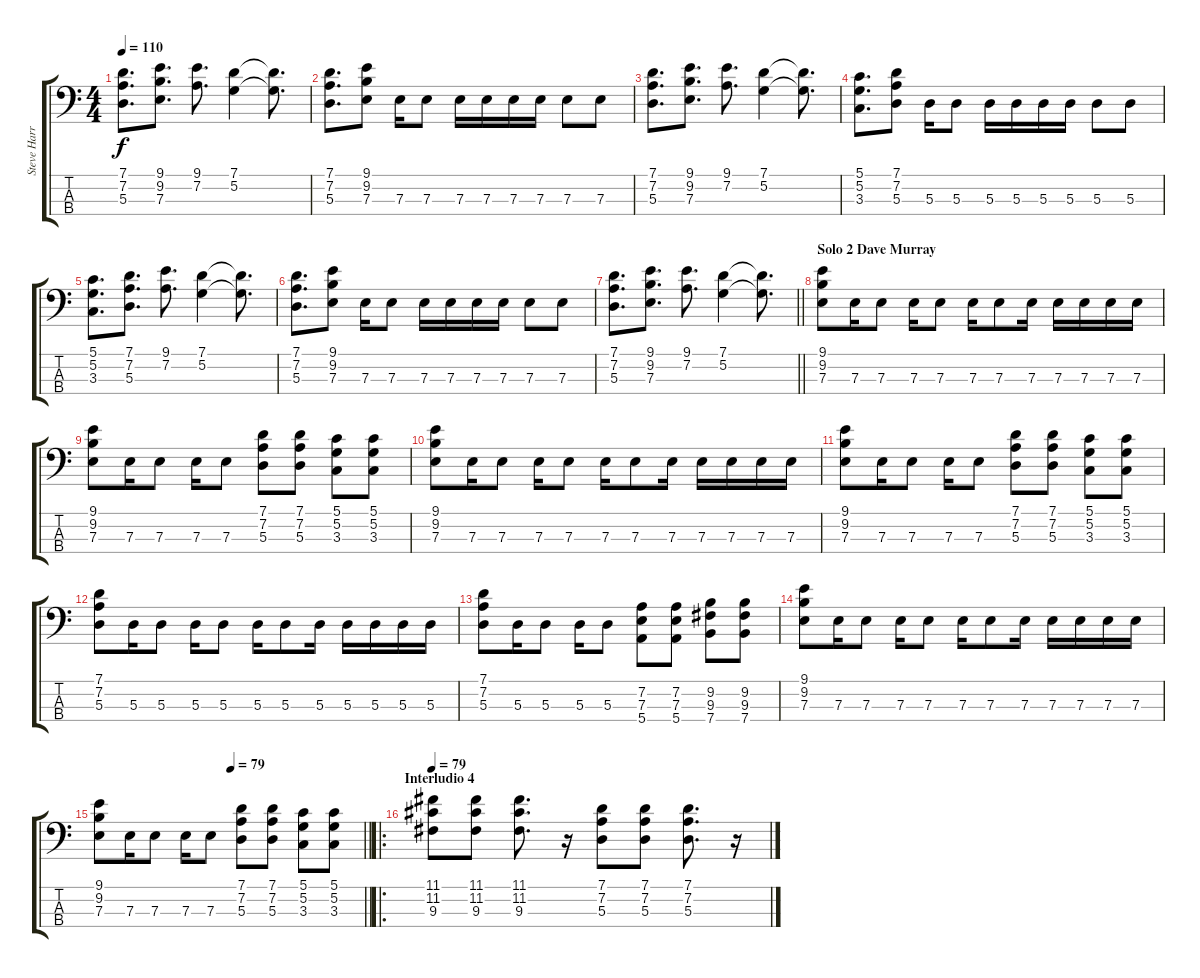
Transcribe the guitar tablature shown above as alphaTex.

\track ("Steve Harris" "Steve Harr") {instrument electricbassfinger}
\staff {score tabs}
\tuning (G2 D2 A1 E1) {hide}
\ts (4 4)
\tempo 110
\clef f4
\ks c
(7.1 7.2 5.3).8{d dy f} (9.1 9.2 7.3).8{d} (9.1 7.2).8{d} (7.1 5.2).4 (7.1{t} 5.2{t}).8{d} |
(7.1 7.2 5.3).8{d} (9.1 9.2 7.3).8 7.3.16 7.3.8 7.3.16 7.3.16 7.3.16 7.3.16 7.3.8 7.3.8 |
(7.1 7.2 5.3).8{d} (9.1 9.2 7.3).8{d} (9.1 7.2).8{d} (7.1 5.2).4 (7.1{t} 5.2{t}).8{d} |
(5.1 5.2 3.3).8{d} (7.1 7.2 5.3).8 5.3.16 5.3.8 5.3.16 5.3.16 5.3.16 5.3.16 5.3.8 5.3.8 |
(5.1 5.2 3.3).8{d} (7.1 7.2 5.3).8{d} (9.1 7.2).8{d} (7.1 5.2).4 (7.1{t} 5.2{t}).8{d} |
(7.1 7.2 5.3).8{d} (9.1 9.2 7.3).8 7.3.16 7.3.8 7.3.16 7.3.16 7.3.16 7.3.16 7.3.8 7.3.8 |
\barLineRight lightlight
(7.1 7.2 5.3).8{d} (9.1 9.2 7.3).8{d} (9.1 7.2).8{d} (7.1 5.2).4 (7.1{t} 5.2{t}).8{d} |
\section ("" "Solo 2 Dave Murray")
(9.1 9.2 7.3).8 7.3.16 7.3.8 7.3.16 7.3.8 7.3.16 7.3.8 7.3.16 7.3.16 7.3.16 7.3.16 7.3.16 |
(9.1 9.2 7.3).8 7.3.16 7.3.8 7.3.16 7.3.8 (7.1 7.2 5.3).8 (7.1 7.2 5.3).8 (5.1 5.2 3.3).8 (5.1 5.2 3.3).8 |
(9.1 9.2 7.3).8 7.3.16 7.3.8 7.3.16 7.3.8 7.3.16 7.3.8 7.3.16 7.3.16 7.3.16 7.3.16 7.3.16 |
(9.1 9.2 7.3).8 7.3.16 7.3.8 7.3.16 7.3.8 (7.1 7.2 5.3).8 (7.1 7.2 5.3).8 (5.1 5.2 3.3).8 (5.1 5.2 3.3).8 |
(7.1 7.2 5.3).8 5.3.16 5.3.8 5.3.16 5.3.8 5.3.16 5.3.8 5.3.16 5.3.16 5.3.16 5.3.16 5.3.16 |
(7.1 7.2 5.3).8 5.3.16 5.3.8 5.3.16 5.3.8 (7.2 7.3 5.4).8 (7.2 7.3 5.4).8 (9.2 9.3 7.4).8 (9.2 9.3 7.4).8 |
(9.1 9.2 7.3).8 7.3.16 7.3.8 7.3.16 7.3.8 7.3.16 7.3.8 7.3.16 7.3.16 7.3.16 7.3.16 7.3.16 |
\tempo (79 0.5)
\barLineRight lightlight
(9.1 9.2 7.3).8 7.3.16 7.3.8 7.3.16 7.3.8 (7.1 7.2 5.3).8 (7.1 7.2 5.3).8 (5.1 5.2 3.3).8 (5.1 5.2 3.3).8 |
\ro
\section ("" "Interludio 4")
\tempo 79
(11.1 11.2 9.3).8 (11.1 11.2 9.3).8 (11.1 11.2 9.3).8{d} r.16 (7.1 7.2 5.3).8 (7.1 7.2 5.3).8 (7.1 7.2 5.3).8{d} r.16
